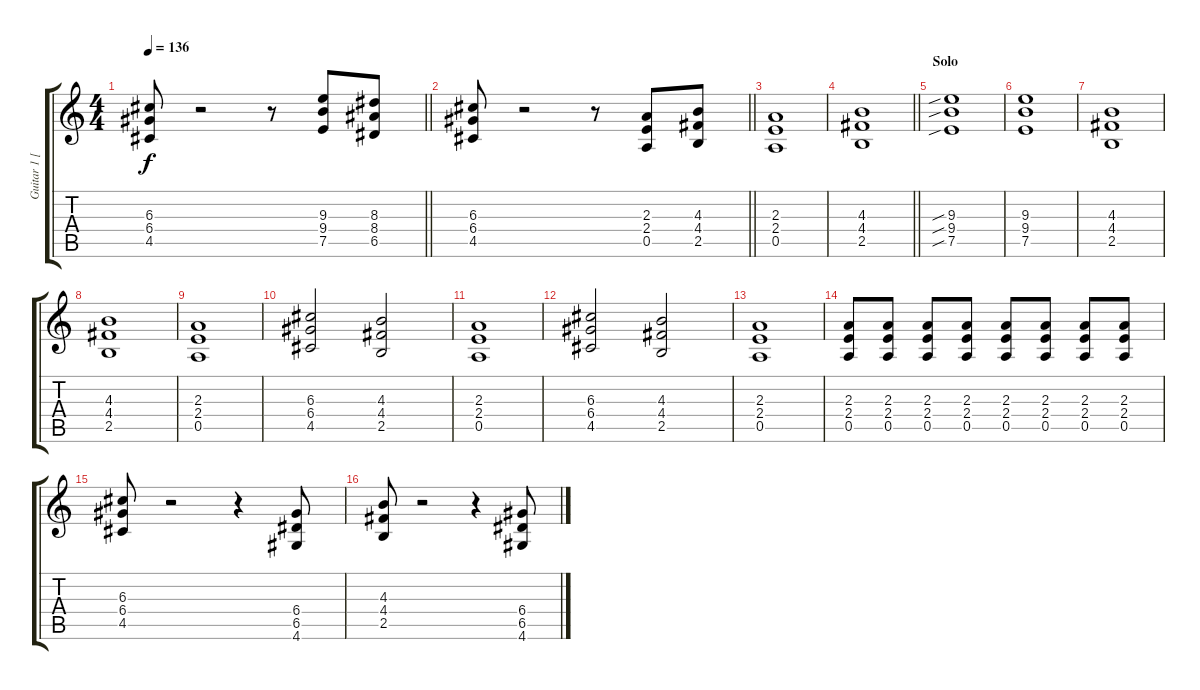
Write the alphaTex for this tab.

\track ("Guitar 1 [Rhythm]" "Guitar 1 [") {instrument overdrivenguitar}
\staff {score tabs}
\tuning (E4 B3 G3 D3 A2 E2) {hide}
\ts (4 4)
\tempo 136
\clef g2
\barLineRight lightlight
\ks c
(6.3 6.4 4.5).8{dy f} r.2 r.8 (9.3 9.4 7.5).8 (8.3 8.4 6.5).8 |
\barLineRight lightlight
(6.3 6.4 4.5).8 r.2 r.8 (2.3 2.4 0.5).8 (4.3 4.4 2.5).8 |
(2.3 2.4 0.5).1 |
\barLineRight lightlight
(4.3 4.4 2.5).1 |
\section ("" "Solo")
(9.3{sib} 9.4{sib} 7.5{sib}).1 |
(9.3 9.4 7.5).1 |
(4.3 4.4 2.5).1 |
(4.3 4.4 2.5).1 |
(2.3 2.4 0.5).1 |
(6.3 6.4 4.5).2 (4.3 4.4 2.5).2 |
(2.3 2.4 0.5).1 |
(6.3 6.4 4.5).2 (4.3 4.4 2.5).2 |
(2.3 2.4 0.5).1 |
(2.3 2.4 0.5).8 (2.3 2.4 0.5).8 (2.3 2.4 0.5).8 (2.3 2.4 0.5).8 (2.3 2.4 0.5).8 (2.3 2.4 0.5).8 (2.3 2.4 0.5).8 (2.3 2.4 0.5).8 |
(6.3 6.4 4.5).8 r.2 r.4 (6.4 6.5 4.6).8 |
(4.3 4.4 2.5).8 r.2 r.4 (6.4 6.5 4.6).8
